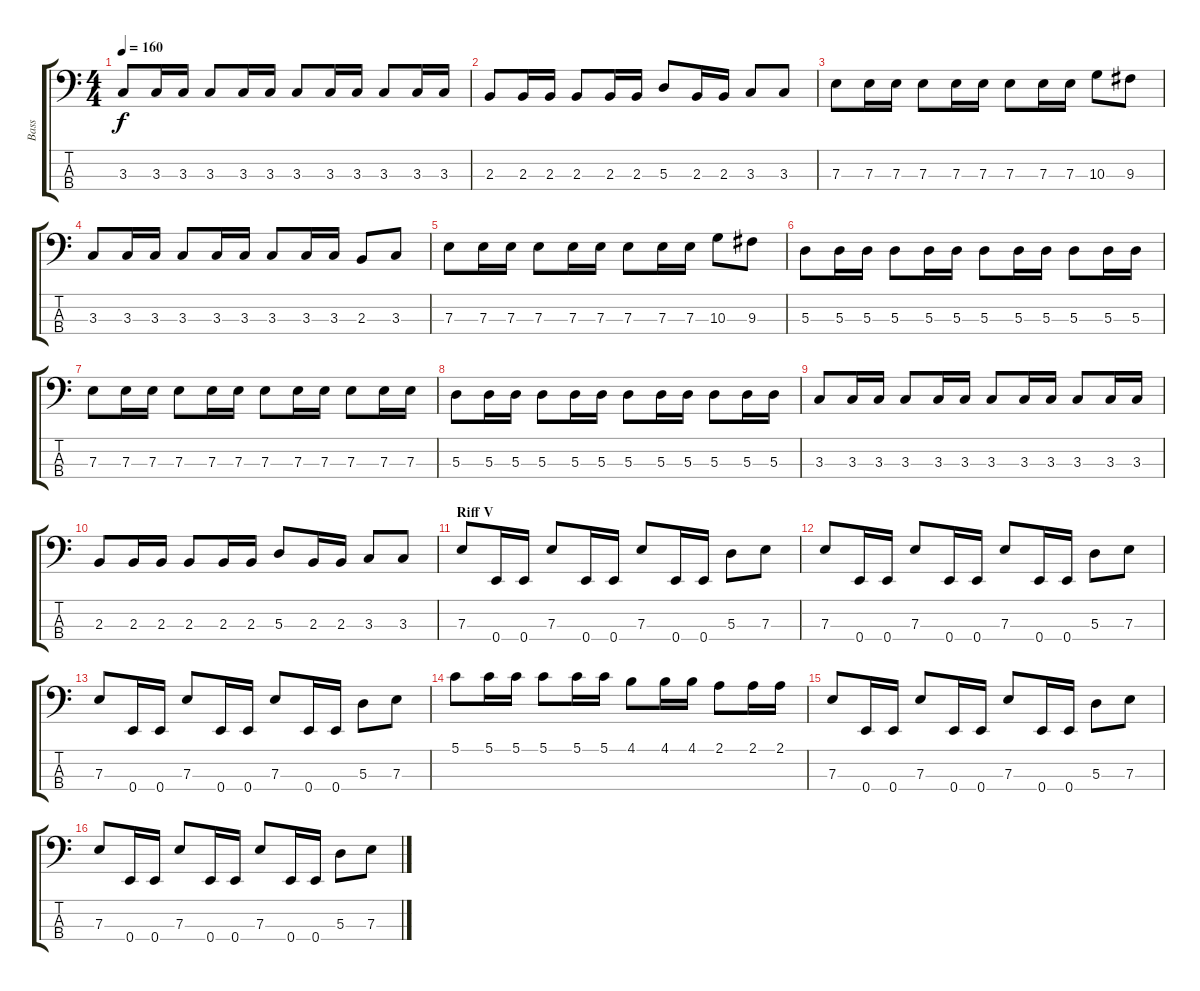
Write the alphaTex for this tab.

\track ("Bass" "Bass") {instrument electricbasspick}
\staff {score tabs}
\tuning (G2 D2 A1 E1) {hide}
\ts (4 4)
\tempo 160
\clef f4
\ks c
3.3.8{dy f} 3.3.16 3.3.16 3.3.8 3.3.16 3.3.16 3.3.8 3.3.16 3.3.16 3.3.8 3.3.16 3.3.16 |
2.3.8 2.3.16 2.3.16 2.3.8 2.3.16 2.3.16 5.3.8 2.3.16 2.3.16 3.3.8 3.3.8 |
7.3.8 7.3.16 7.3.16 7.3.8 7.3.16 7.3.16 7.3.8 7.3.16 7.3.16 10.3.8 9.3.8 |
3.3.8 3.3.16 3.3.16 3.3.8 3.3.16 3.3.16 3.3.8 3.3.16 3.3.16 2.3.8 3.3.8 |
7.3.8 7.3.16 7.3.16 7.3.8 7.3.16 7.3.16 7.3.8 7.3.16 7.3.16 10.3.8 9.3.8 |
5.3.8 5.3.16 5.3.16 5.3.8 5.3.16 5.3.16 5.3.8 5.3.16 5.3.16 5.3.8 5.3.16 5.3.16 |
7.3.8 7.3.16 7.3.16 7.3.8 7.3.16 7.3.16 7.3.8 7.3.16 7.3.16 7.3.8 7.3.16 7.3.16 |
5.3.8 5.3.16 5.3.16 5.3.8 5.3.16 5.3.16 5.3.8 5.3.16 5.3.16 5.3.8 5.3.16 5.3.16 |
3.3.8 3.3.16 3.3.16 3.3.8 3.3.16 3.3.16 3.3.8 3.3.16 3.3.16 3.3.8 3.3.16 3.3.16 |
2.3.8 2.3.16 2.3.16 2.3.8 2.3.16 2.3.16 5.3.8 2.3.16 2.3.16 3.3.8 3.3.8 |
\section ("" "Riff V")
7.3.8 0.4.16 0.4.16 7.3.8 0.4.16 0.4.16 7.3.8 0.4.16 0.4.16 5.3.8 7.3.8 |
7.3.8 0.4.16 0.4.16 7.3.8 0.4.16 0.4.16 7.3.8 0.4.16 0.4.16 5.3.8 7.3.8 |
7.3.8 0.4.16 0.4.16 7.3.8 0.4.16 0.4.16 7.3.8 0.4.16 0.4.16 5.3.8 7.3.8 |
5.1.8 5.1.16 5.1.16 5.1.8 5.1.16 5.1.16 4.1.8 4.1.16 4.1.16 2.1.8 2.1.16 2.1.16 |
7.3.8 0.4.16 0.4.16 7.3.8 0.4.16 0.4.16 7.3.8 0.4.16 0.4.16 5.3.8 7.3.8 |
7.3.8 0.4.16 0.4.16 7.3.8 0.4.16 0.4.16 7.3.8 0.4.16 0.4.16 5.3.8 7.3.8
